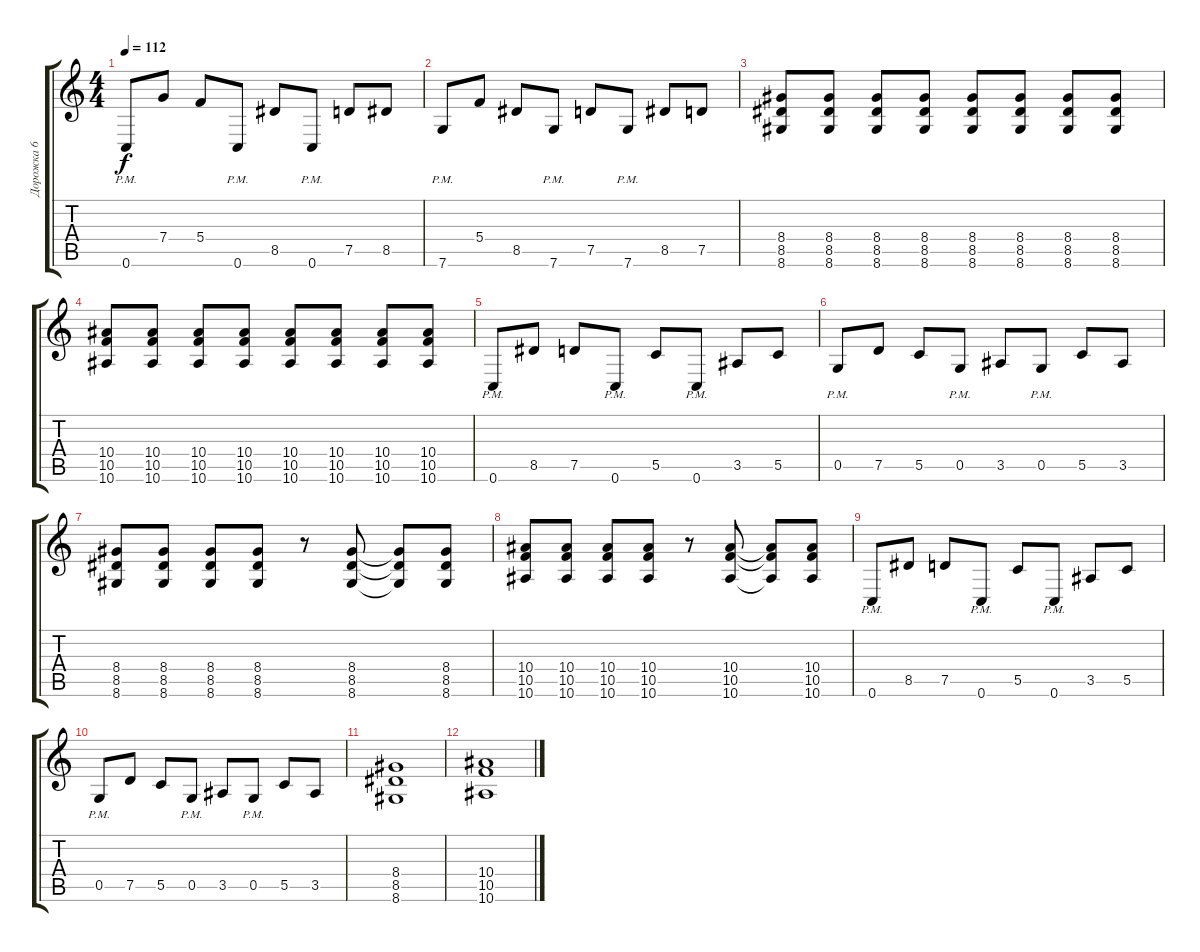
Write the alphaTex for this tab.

\track ("Дорожка 6" "Дорожка 6") {instrument overdrivenguitar}
\staff {score tabs}
\tuning (D4 A3 F3 C3 G2 C2) {hide}
\ts (4 4)
\tempo 112
\clef g2
\ks c
0.6{pm}.8{dy f} 7.4.8 5.4.8 0.6{pm}.8 8.5.8 0.6{pm}.8 7.5.8 8.5.8 |
7.6{pm}.8 5.4.8 8.5.8 7.6{pm}.8 7.5.8 7.6{pm}.8 8.5.8 7.5.8 |
(8.4 8.5 8.6).8 (8.4 8.5 8.6).8 (8.4 8.5 8.6).8 (8.4 8.5 8.6).8 (8.4 8.5 8.6).8 (8.4 8.5 8.6).8 (8.4 8.5 8.6).8 (8.4 8.5 8.6).8 |
(10.4 10.5 10.6).8 (10.4 10.5 10.6).8 (10.4 10.5 10.6).8 (10.4 10.5 10.6).8 (10.4 10.5 10.6).8 (10.4 10.5 10.6).8 (10.4 10.5 10.6).8 (10.4 10.5 10.6).8 |
0.6{pm}.8 8.5.8 7.5.8 0.6{pm}.8 5.5.8 0.6{pm}.8 3.5.8 5.5.8 |
0.5{pm}.8 7.5.8 5.5.8 0.5{pm}.8 3.5.8 0.5{pm}.8 5.5.8 3.5.8 |
(8.4 8.5 8.6).8 (8.4 8.5 8.6).8 (8.4 8.5 8.6).8 (8.4 8.5 8.6).8 r.8 (8.4 8.5 8.6).8 (8.4{t} 8.5{t} 8.6{t}).8 (8.4 8.5 8.6).8 |
(10.4 10.5 10.6).8 (10.4 10.5 10.6).8 (10.4 10.5 10.6).8 (10.4 10.5 10.6).8 r.8 (10.4 10.5 10.6).8 (10.4{t} 10.5{t} 10.6{t}).8 (10.4 10.5 10.6).8 |
0.6{pm}.8 8.5.8 7.5.8 0.6{pm}.8 5.5.8 0.6{pm}.8 3.5.8 5.5.8 |
0.5{pm}.8 7.5.8 5.5.8 0.5{pm}.8 3.5.8 0.5{pm}.8 5.5.8 3.5.8 |
(8.4 8.5 8.6).1 |
(10.4 10.5 10.6).1
